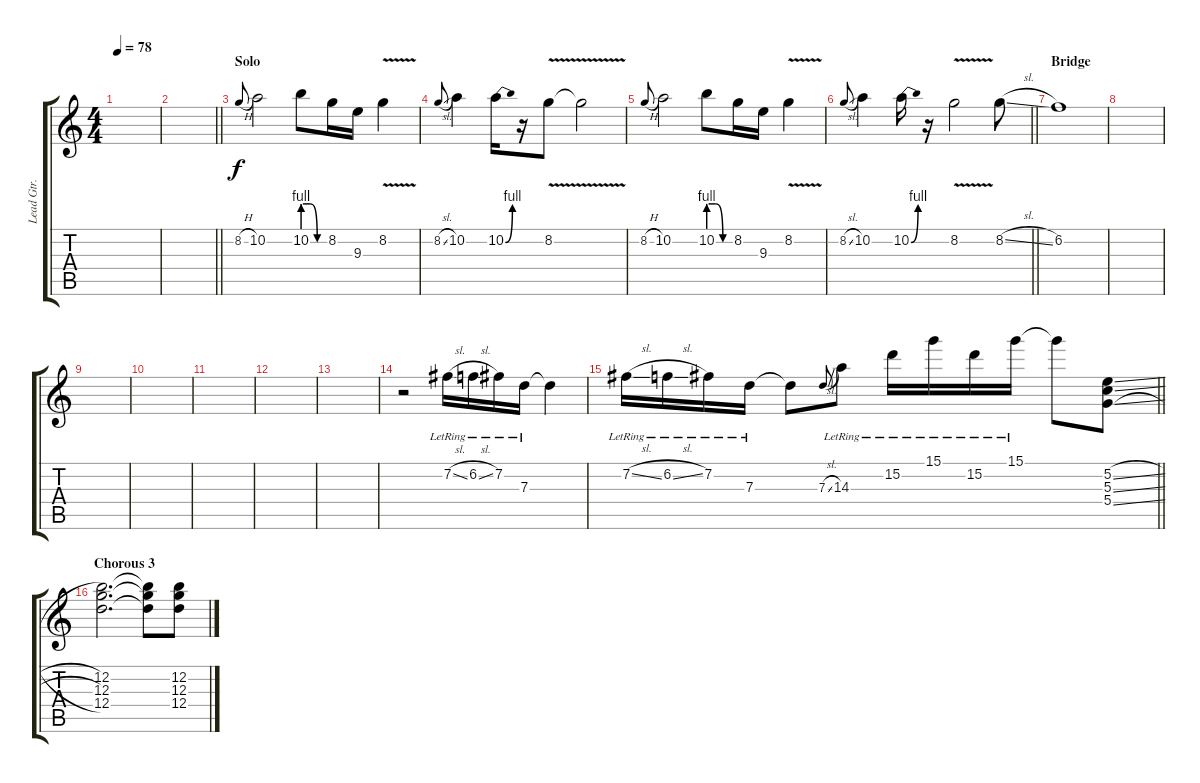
\track ("Lead Gtr." "Lead Gtr.") {instrument distortionguitar}
\staff {score tabs}
\tuning (E4 B3 G3 D3 A2 E2) {hide}
\ts (4 4)
\tempo 78
\clef g2
\ks c
|
\barLineRight lightlight
|
\section ("" "Solo")
8.2{h}.8{gr onbeat} 10.2.2{volume 10 balance 13} 10.2{be (custom 0 4 20 4 40 0 60 0)}.8 8.2.16 9.3.16 8.2{v}.4 |
8.2{sl}.8{gr onbeat} 10.2.4 10.2{be (bend 0 0 60 4)}.16 r.16 8.2{v}.8 8.2{t}.2 |
8.2{h}.8{gr onbeat} 10.2.2 10.2{be (custom 0 4 20 4 40 0 60 0)}.8 8.2.16 9.3.16 8.2{v}.4 |
\barLineRight lightlight
8.2{sl}.8{gr onbeat} 10.2.4 10.2{be (bend 0 0 60 4)}.16 r.16 8.2{v}.2 8.2{sl}.8 |
\section ("" "Bridge")
6.2.1 |
|
|
|
|
|
|
r.2{volume 12 balance 8} 7.2{sl lr}.16 6.2{sl lr}.16 7.2{lr}.16 7.3{lr}.16 7.3{t}.4 |
\barLineRight lightlight
7.2{sl lr}.16 6.2{sl lr}.16 7.2{lr}.16 7.3{lr}.16 7.3{t}.8 7.3{sl}.8{gr onbeat} 14.3{lr}.8 15.2{lr}.16 15.1{lr}.16 15.2{lr}.16 15.1{lr}.16 15.1{t}.8 (5.2{sl} 5.3{sl} 5.4{sl}).8 |
\section ("" "Chorous 3")
(12.2 12.3 12.4).2{d} (12.2{t} 12.3{t} 12.4{t}).8 (12.2{sl} 12.3{sl} 12.4{sl}).8
